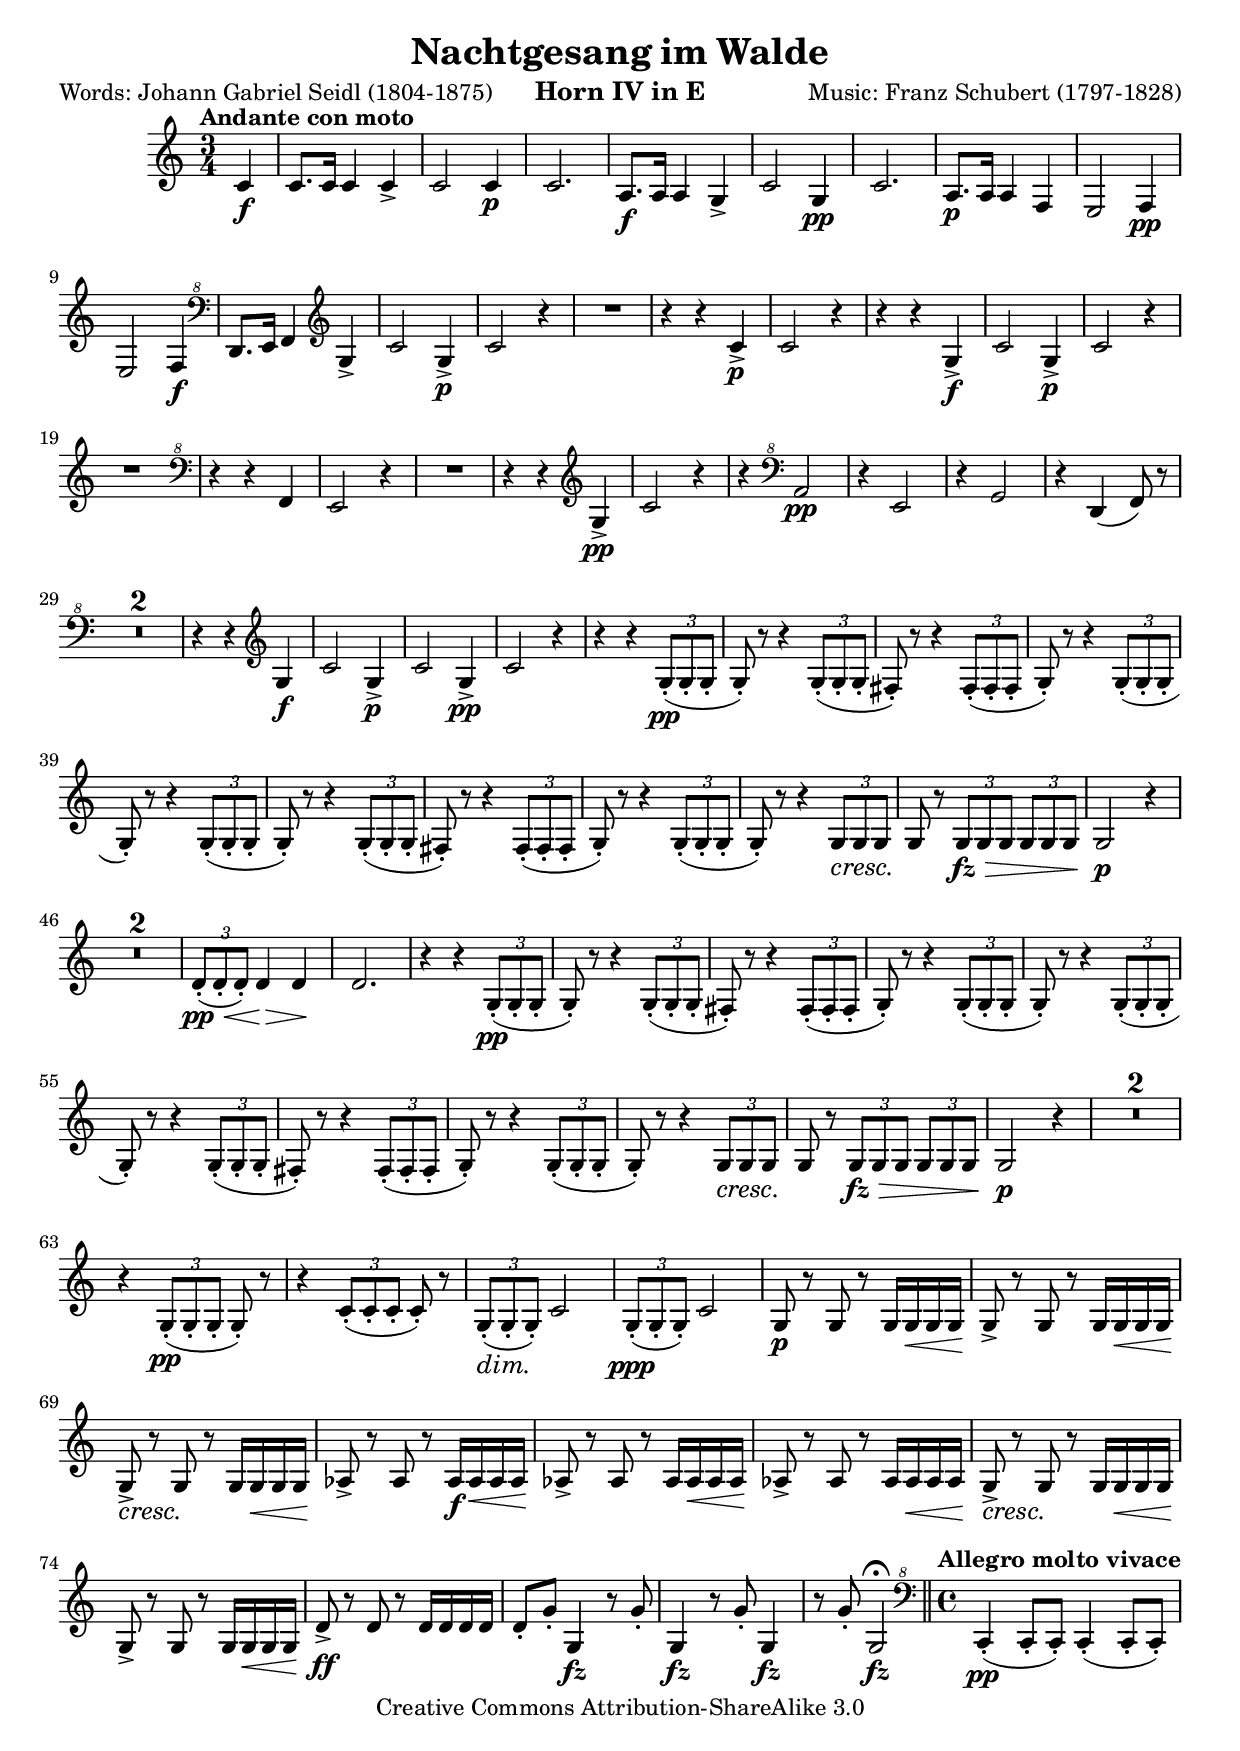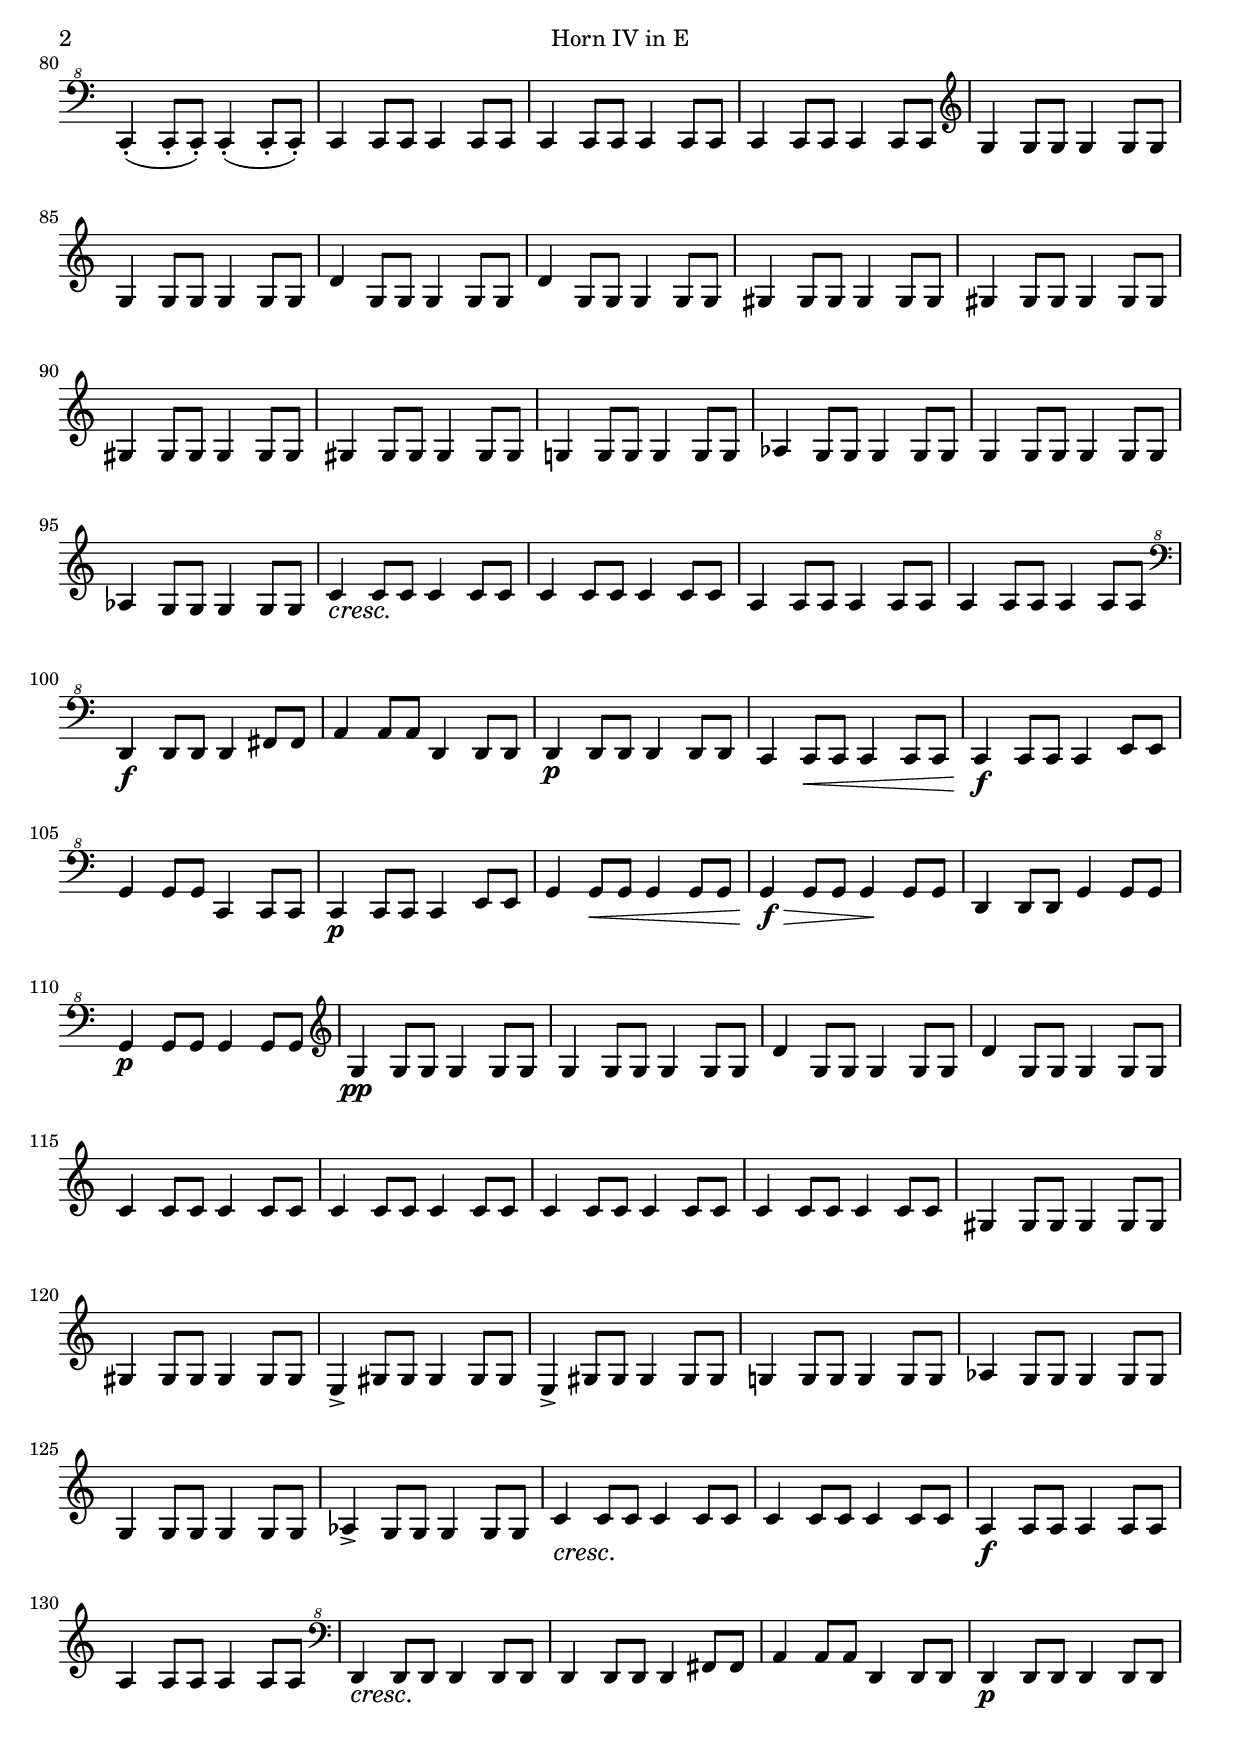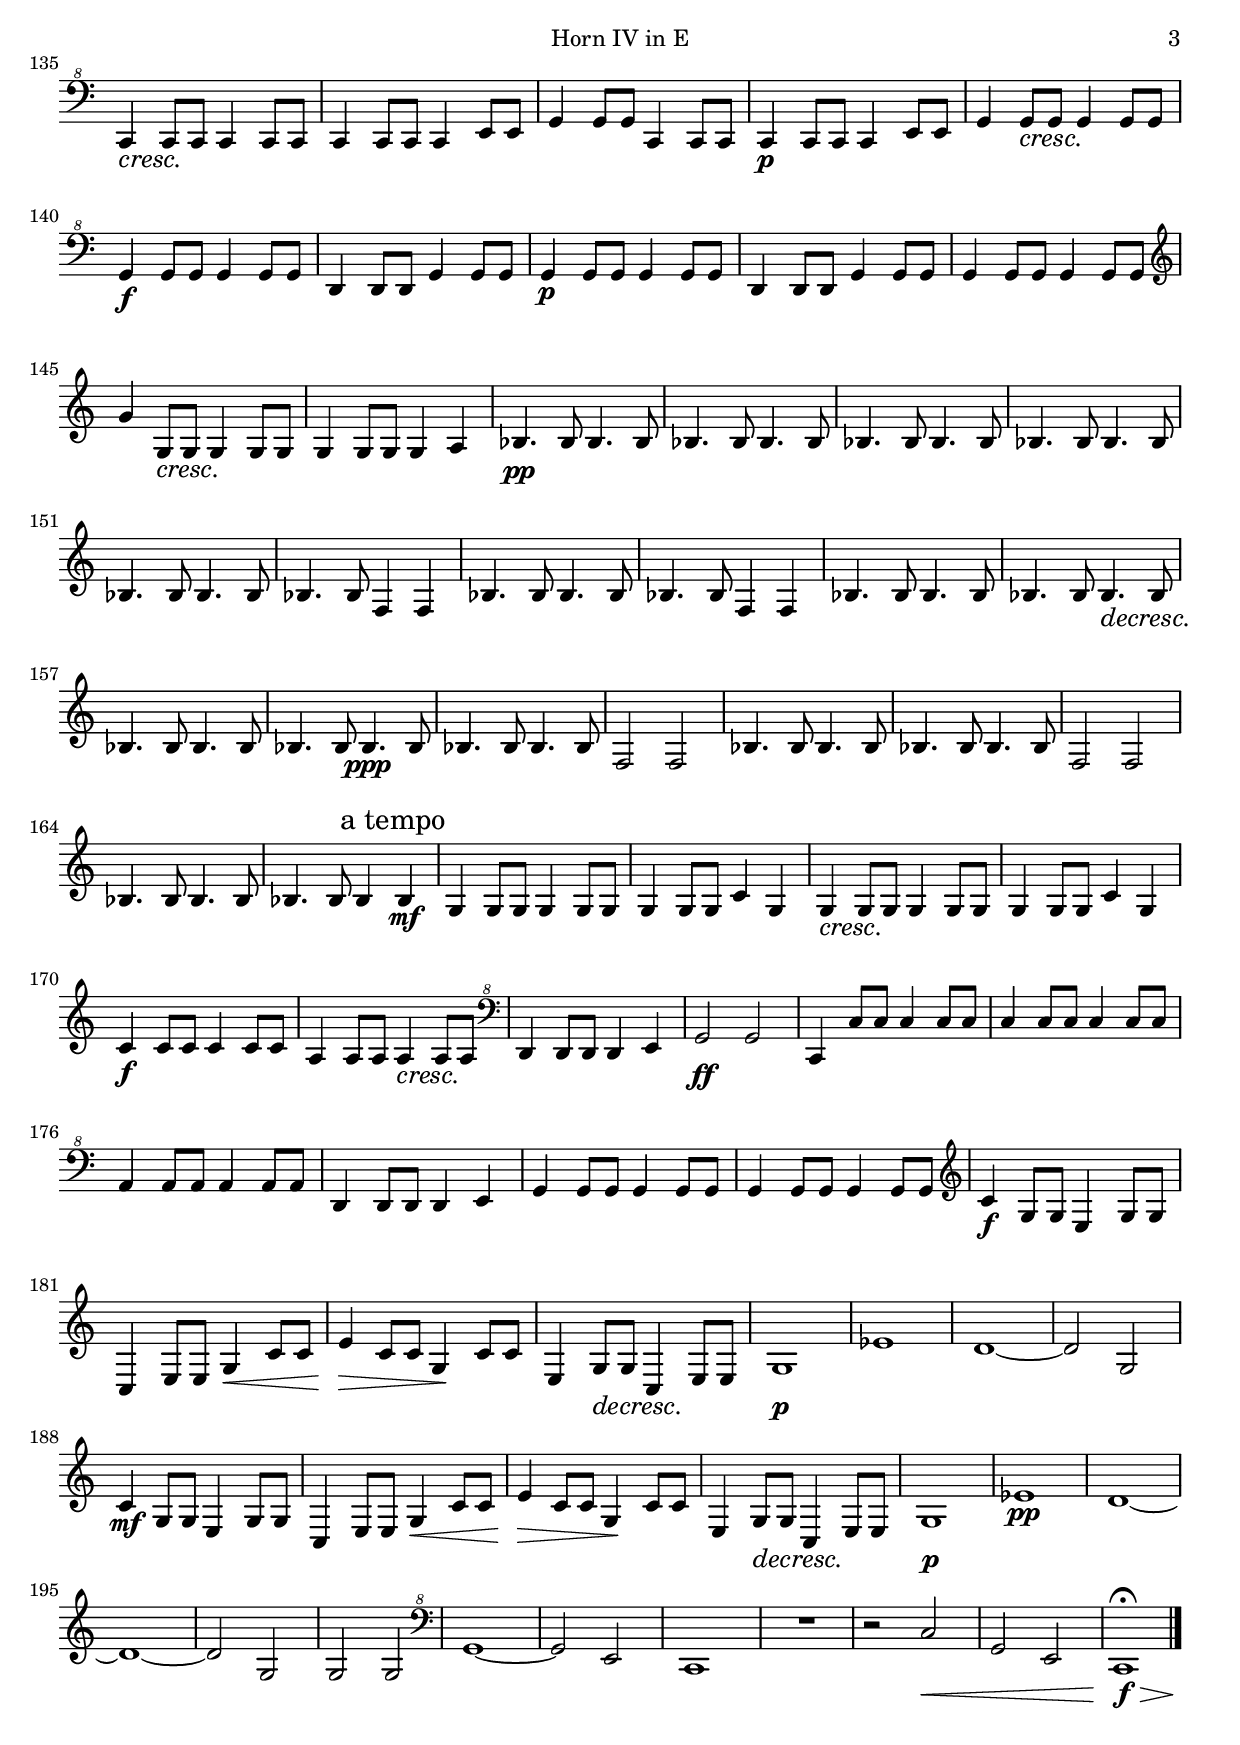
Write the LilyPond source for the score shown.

\version "2.13.43"

\include "defs.ily"
\version "2.13.42"

hornFour = \relative c'
{
  \transposition e
  c4\f |
  c8. c16 c4 c-> |
  c2 c4\p |
  c2. |
  a8.\f a16 a4 g-> |
  c2 g4\pp |
  c2. |
  a8.\p a16 a4 f |
  e2 f4\pp |
  e2 f4\f |
  \clef "bass^8"
  d8. e16 f4 \clef treble g-> |
  c2 g4->\p |
  c2 r4 |
  R2. |
  r4 r c->\p |
  c2 r4 |
  r r g4->\f |
  c2 g4->\p |
  c2 r4 |
  R2. |
  \clef "bass^8"
  r4 r f, |
  e2 r4 |
  R2. |
  r4 r \clef treble g4->\pp |
  c2 r4 |
  r4 \clef "bass^8" a2\pp |
  r4 e2 |
  r4 g2 |
  r4 d4( f8) r |
  R2.*2 |
  r4 r \clef treble g4\f |
  c2 g4->\p |
  c2 g4->\pp |
  c2 r4 |
  r4 r \times 2/3 {g8-.(\pp g-. g-.} |
  g8-.) r r4 \times 2/3 {g8-.( g-. g-.} |
  fis8-.) r r4 \times 2/3 {fis8-.( fis-. fis-.} |
  \repeat unfold 3 {g8-.) r r4 \times 2/3 {g8-.( g-. g-.} |}
  fis8-.) r r4 \times 2/3 {fis8-.( fis-. fis-.} |
  g8-.) r r4 \times 2/3 {g8-.( g-. g-.} |
  g8-.) r r4 \times 2/3 {g8\justCresc g g} |
  g8 r \times 2/3 {g\fz\> g g} \times 2/3 {g g g} |
  g2\p r4 |
  R2.*2 |
  \times 2/3 {d'8-.(\pp\< d-. d-.)} d4\> d\! |
  d2. |
  r4 r \times 2/3 {g,8-.(\pp g-. g-.} |
  g8-.) r r4 \times 2/3 {g8-.( g-. g-.} |
  fis8-.) r r4 \times 2/3 {fis8-.( fis-. fis-.} |
  \repeat unfold 3 {g8-.) r r4 \times 2/3 {g8-.( g-. g-.} |}
  fis8-.) r r4 \times 2/3 {fis8-.( fis-. fis-.} |
  g8-.) r r4 \times 2/3 {g8-.( g-. g-.} |
  g8-.) r r4 \times 2/3 {g8\justCresc g g} |
  g8 r \times 2/3 {g\fz\> g g} \times 2/3 {g g g} |
  g2\p r4 |
  R2.*2 |
  r4 \times 2/3 {g8-.(\pp g-. g-.} g8-.) r |
  r4 \times 2/3 {c8-.( c-. c-.} c8-.) r |
  \times 2/3 {g8-.(\justDim g-. g-.)} c2 |
  \times 2/3 {g8-.(\ppp g-. g-.)} c2 |
  g8\p r g r g16 g\< g g |
  g8->\! r g r g16 g\< g g |
  g8->\justCresc r g r g16 g\< g g |
  aes8->\! r aes r aes16\f aes\< aes aes |
  aes8->\! r aes r aes16 aes\< aes aes |
  aes8->\! r aes r aes16 aes\< aes aes |
  g8->\justCresc r g r g16 g\< g g |
  g8->\! r g r g16 g\< g g |
  d'8->\ff r d r d16 d d d |
  d8-. g-. g,4\fz r8 g'-. |
  g,4\fz r8 g'-. g,4\fz |
  r8 g'-. g,2\fz\fermata |

  %4/4
  \clef "bass^8"
  s1*0\pp \repeat unfold 4 {c,4-.( c8-. c-.)} |
  \repeat unfold 6 {c4 c8 c} |
  \clef treble
  \repeat unfold 4 {g'4 g8 g} |
  \repeat unfold 2 {d'4 g,8 g g4 g8 g} |
  \repeat unfold 8 {gis4 gis8 gis} |
  \repeat unfold 2
  {
    \repeat unfold 2 {g4 g8 g} |
    aes4 g8 g g4 g8 g |
  }
  s1*0\justCresc \repeat unfold 4 {c4 c8 c} |
  \repeat unfold 4 {a4 a8 a} |
  \clef "bass^8"
  d,4\f d8 d d4 fis8 fis |
  a4 a8 a d,4 d8 d |
  d4\p d8 d d4 d8 d |
  c4 c8\< c c4 c8 c |
  c4\f c8 c c4 e8 e |
  g4 g8 g c,4 c8 c |
  c4\p c8 c c4 e8 e |
  g4 g8\< g g4 g8 g |
  g4\f\> g8 g g4\! g8 g |
  d4 d8 d g4 g8 g |
  s1*0\p \repeat unfold 2 {g4 g8 g} |
  \clef treble
  s1*0\pp \repeat unfold 4 {g4 g8 g} |
  \repeat unfold 2 {d'4 g,8 g g4 g8 g} |
  \repeat unfold 8 {c4 c8 c} |
  \repeat unfold 4 {gis4 gis8 gis} |
  \repeat unfold 2 {e4-> gis8 gis gis4 gis8 gis} |
  \repeat unfold 2 {g4 g8 g} |
  aes4 g8 g g4 g8 g |
  \repeat unfold 2 {g4 g8 g} |
  aes4-> g8 g g4 g8 g |
  s1*0\justCresc \repeat unfold 4 {c4 c8 c} |
  s1*0\f \repeat unfold 4 {a4 a8 a} |
  \clef "bass^8"
  s1*0\justCresc \repeat unfold 3 {d,4 d8 d} d4 fis8 fis |
  a4 a8 a d,4 d8 d |
  d4\p d8 d d4 d8 d |
  s1*0\justCresc \repeat unfold 3 {c4 c8 c} c4 e8 e |
  g4 g8 g c,4 c8 c |
  c4\p c8 c c4 e8 e |
  g4 g8\justCresc g g4 g8 g |
  g4\f g8 g g4 g8 g |
  d4 d8 d g4 g8 g |
  g4\p g8 g g4 g8 g |
  d4 d8 d g4 g8 g |
  g4 g8 g g4 g8 g |
  \clef treble
  g'4 g,8\justCresc g g4 g8 g |
  g4 g8 g g4 a |

  %un poco ritard
  s1*0\pp \repeat unfold 10 {bes4. bes8} |
  bes4. bes8 f4 f |
  \repeat unfold 2 {bes4. bes8} |
  bes4. bes8 f4 f |
  \repeat unfold 2 {bes4. bes8} |
  bes4. bes8 bes4.\justDecresc bes8 |
  \repeat unfold 2 {bes4. bes8} |
  bes4. bes8 bes4.\ppp bes8 |
  \repeat unfold 2 {bes4. bes8} |
  f2 f |
  \repeat unfold 4 {bes4. bes8} |
  f2 f |
  \repeat unfold 2 {bes4. bes8} |
  bes4. bes8 bes4

  %a tempo
  bes4\mf |
  \repeat unfold 3 {g4 g8 g} c4 g |
  s1*0\justCresc \repeat unfold 3 {g4 g8 g} c4 g |
  c4\f c8 c c4 c8 c |
  a4 a8 a a4\justCresc a8 a |
  \clef "bass^8"
  d,4 d8 d d4 e |
  g2\ff g |
  c,4 c'8 c c4 c8 c |
  \repeat unfold 2 {c4 c8 c} |
  \repeat unfold 2 {a4 a8 a} |
  d,4 d8 d d4 e |
  \repeat unfold 4 {g4 g8 g} |
  \clef treble
  c4\f g8 g e4 g8 g |
  c,4 e8 e g4\< c8 c |
  e4\> c8 c g4\! c8 c |
  e,4 g8\justDecresc g c,4 e8 e |
  g1\p |
  ees' |
  d1~ |
  d2 g, |
  c4\mf g8 g e4 g8 g |
  c,4 e8 e g4\< c8 c |
  e4\> c8 c g4\! c8 c |
  e,4 g8\justDecresc g c,4 e8 e |
  g1\p |
  ees'\pp |
  d1~ |
  d~ |
  d2 g, |
  g g |
  \clef "bass^8"
  g1~ |
  g2 e |
  c1 |
  R1 |
  r2 c'\< |
  g e |
  << {c1\fermata} {s2..\f\> s8\!} >> |
}


notes = \hornFour
instrument = "Horn IV in E"

\version "2.13.43"

\include "header.ily"

\score
{
  \new Staff
  {
    << \notes \outline >>
  }
}

